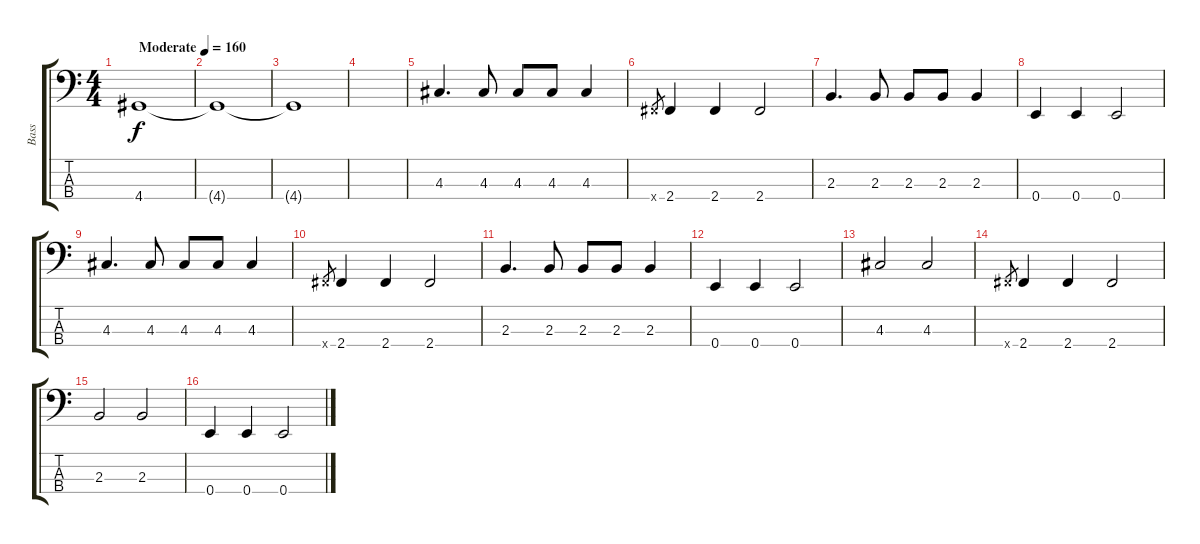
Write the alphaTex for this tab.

\track ("Bass" "Bass") {instrument electricbassfinger}
\staff {score tabs}
\tuning (G2 D2 A1 E1) {hide}
\ts (4 4)
\tempo (160 "Moderate")
\clef f4
\ks c
4.4.1{dy f instrument electricbassfinger} |
4.4{t}.1 |
4.4{t}.1 |
|
4.3.4{d} 4.3.8 4.3.8 4.3.8 4.3.4 |
2.4{x}.8{gr} 2.4.4 2.4.4 2.4.2 |
2.3.4{d} 2.3.8 2.3.8 2.3.8 2.3.4 |
0.4.4 0.4.4 0.4.2 |
4.3.4{d} 4.3.8 4.3.8 4.3.8 4.3.4 |
2.4{x}.8{gr} 2.4.4 2.4.4 2.4.2 |
2.3.4{d} 2.3.8 2.3.8 2.3.8 2.3.4 |
0.4.4 0.4.4 0.4.2 |
4.3.2 4.3.2 |
2.4{x}.8{gr} 2.4.4 2.4.4 2.4.2 |
2.3.2 2.3.2 |
0.4.4 0.4.4 0.4.2
